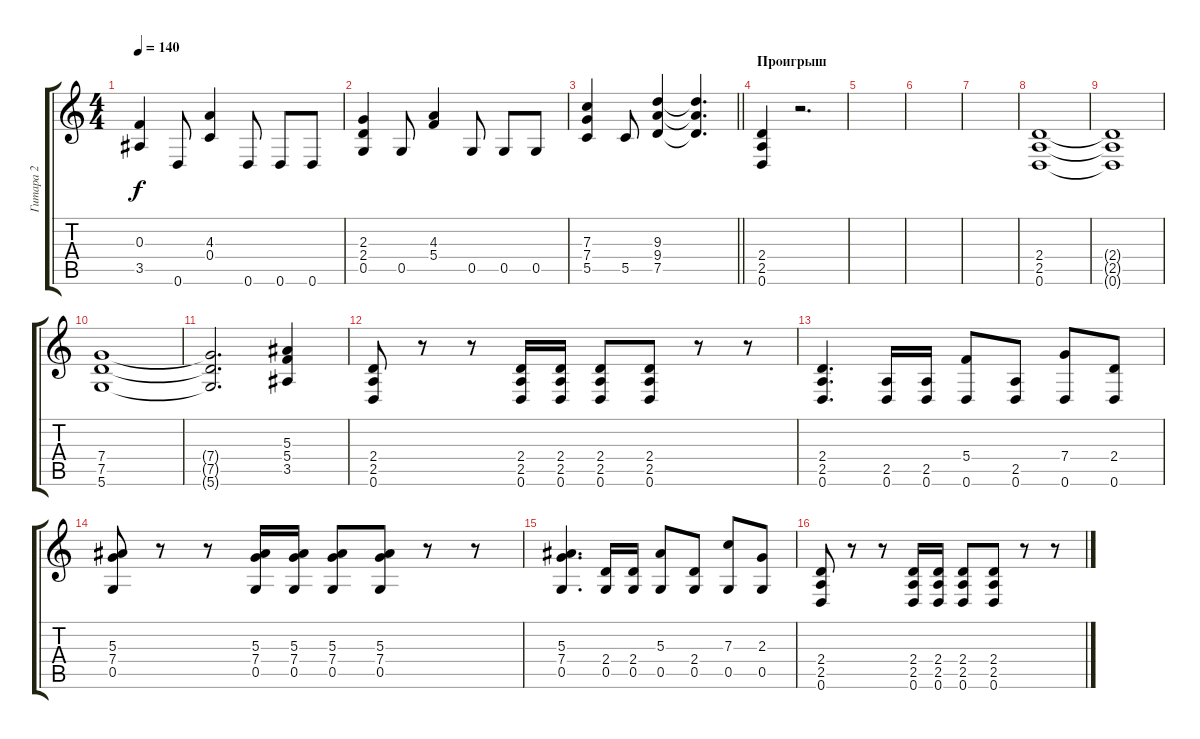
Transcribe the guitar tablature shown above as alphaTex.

\track ("Гитара 2" "Гитара 2") {instrument distortionguitar}
\staff {score tabs}
\tuning (D4 A3 F3 C3 G2 D2) {hide}
\ts (4 4)
\tempo 140
\clef g2
\ks c
(0.3 3.5).4{dy f} 0.6.8 (4.3 0.4).4 0.6.8 0.6.8 0.6.8 |
(2.3 2.4 0.5).4 0.5.8 (4.3 5.4).4 0.5.8 0.5.8 0.5.8 |
\barLineRight lightlight
(7.3 7.4 5.5).4 5.5.8 (9.3 9.4 7.5).4 (9.3{t} 9.4{t} 7.5{t}).4{d} |
\section ("" "Проигрыш")
(2.4 2.5 0.6).4 r.2{d} |
|
|
|
(2.4 2.5 0.6).1 |
(2.4{t} 2.5{t} 0.6{t}).1 |
(7.4 7.5 5.6).1 |
(7.4{t} 7.5{t} 5.6{t}).2{d} (5.3 5.4 3.5).4 |
(2.4 2.5 0.6).8 r.8 r.8 (2.4 2.5 0.6).16 (2.4 2.5 0.6).16 (2.4 2.5 0.6).8 (2.4 2.5 0.6).8 r.8 r.8 |
(2.4 2.5 0.6).4{d} (2.5 0.6).16 (2.5 0.6).16 (5.4 0.6).8 (2.5 0.6).8 (7.4 0.6).8 (2.4 0.6).8 |
(5.3 7.4 0.5).8 r.8 r.8 (5.3 7.4 0.5).16 (5.3 7.4 0.5).16 (5.3 7.4 0.5).8 (5.3 7.4 0.5).8 r.8 r.8 |
(5.3 7.4 0.5).4{d} (2.4 0.5).16 (2.4 0.5).16 (5.3 0.5).8 (2.4 0.5).8 (7.3 0.5).8 (2.3 0.5).8 |
(2.4 2.5 0.6).8 r.8 r.8 (2.4 2.5 0.6).16 (2.4 2.5 0.6).16 (2.4 2.5 0.6).8 (2.4 2.5 0.6).8 r.8 r.8
